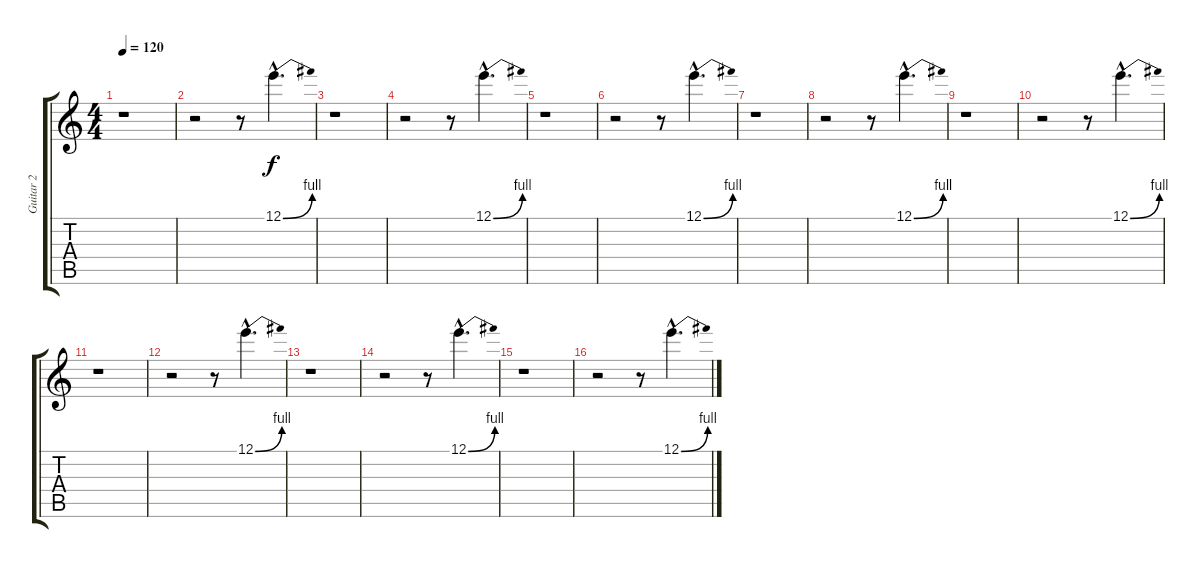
\track ("Guitar 2" "Guitar 2") {instrument distortionguitar}
\staff {score tabs}
\tuning (E4 B3 G3 D3 A2 E2) {hide}
\ts (4 4)
\tempo 120
\clef g2
\ks c
r.1{dy f} |
r.2 r.8 12.1{be (bend 0 0 60 4) hac}.4{d} |
r.1 |
r.2 r.8 12.1{be (bend 0 0 60 4) hac}.4{d} |
r.1 |
r.2 r.8 12.1{be (bend 0 0 60 4) hac}.4{d} |
r.1 |
r.2 r.8 12.1{be (bend 0 0 60 4) hac}.4{d} |
r.1 |
r.2 r.8 12.1{be (bend 0 0 60 4) hac}.4{d} |
r.1 |
r.2 r.8 12.1{be (bend 0 0 60 4) hac}.4{d} |
r.1 |
r.2 r.8 12.1{be (bend 0 0 60 4) hac}.4{d} |
r.1 |
r.2 r.8 12.1{be (bend 0 0 60 4) hac}.4{d}
